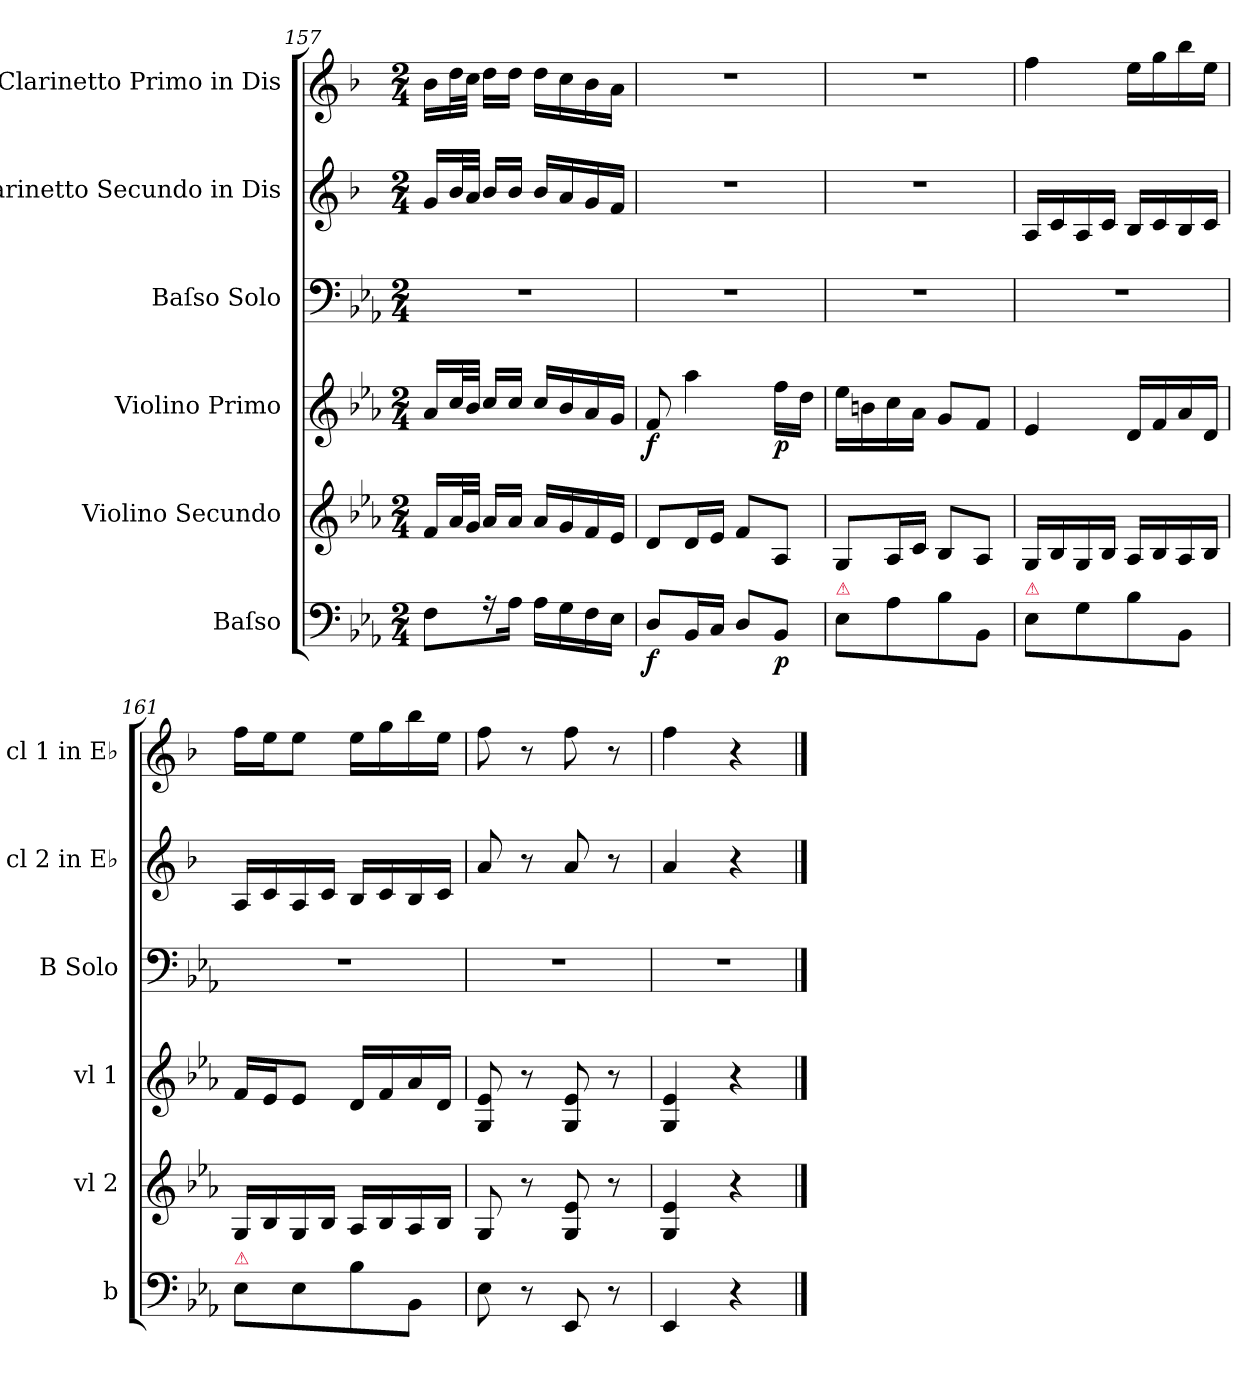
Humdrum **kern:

**kern	**dynam	**kern	**kern	**dynam	**kern	**kern	**kern
*part6	*part6	*part5	*part4	*part4	*part3	*part2	*part1
*staff6	*staff6	*staff5	*staff4	*staff4	*staff3	*staff2	*staff1
*I"Baſso	*	*I"Violino Secundo	*I"Violino Primo	*	*I"Baſso Solo	*I"Clarinetto Secundo in Dis	*I"Clarinetto Primo in Dis
*I'b	*	*I'vl 2	*I'vl 1	*	*I'B Solo	*I'cl 2 in E♭	*I'cl 1 in E♭
*clefF4	*	*clefG2	*clefG2	*	*clefF4	*clefG2	*clefG2
*	*	*	*	*	*	*ITrd1c2	*ITrd1c2
*k[b-e-a-]	*	*k[b-e-a-]	*k[b-e-a-]	*	*k[b-e-a-]	*k[b-e-a-]	*k[b-e-a-]
*E-:	*	*E-:	*E-:	*	*E-:	*E-:	*E-:
*M2/4	*	*M2/4	*M2/4	*	*M2/4	*M2/4	*M2/4
=157	=157	=157	=157	=157	=157	=157	=157
8F\L	.	16f/LL	16a-/LL	.	2r	16f/LL	16a-\LL
.	.	32a-/L	32cc/L	.	.	32a-/L	32cc\L
.	.	32g/JJJ	32b-/JJJ	.	.	32g/JJJ	32b-\JJJ
16r	.	16a-/LL	16cc/LL	.	.	16a-/LL	16cc\LL
16A-\Jk	.	16a-/JJ	16cc/JJ	.	.	16a-/JJ	16cc\JJ
16A-\LL	.	16a-/LL	16cc/LL	.	.	16a-/LL	16cc\LL
16G\	.	16g/	16b-/	.	.	16g/	16b-\
16F\	.	16f/	16a-/	.	.	16f/	16a-\
16E-\JJ	.	16e-/JJ	16g/JJ	.	.	16e-/JJ	16g\JJ
=158	=158	=158	=158	=158	=158	=158	=158
8D/L	f	8d/L	8f/	f	2r	2r	2r
16BB-/L	.	16d/L	4aa-\	.	.	.	.
16C/JJ	.	16e-/JJ	.	.	.	.	.
8D/L	.	8f/L	.	.	.	.	.
8BB-/J	p	8A-/J	16ff\LL	p	.	.	.
.	.	.	16dd\JJ	.	.	.	.
=159	=159	=159	=159	=159	=159	=159	=159
!LO:TX:a:color=crimson:t=⚠	!	!	!	!	!	!	!
8E-\L	.	8G/L	16ee-\LL	.	2r	2r	2r
.	.	.	16bn\	.	.	.	.
8A-\	.	16A-/L	16cc\	.	.	.	.
.	.	16c/JJ	16a-\JJ	.	.	.	.
8B-\	.	8B-/L	8g/L	.	.	.	.
8BB-/J	.	8A-/J	8f/J	.	.	.	.
=160	=160	=160	=160	=160	=160	=160	=160
!LO:TX:a:color=crimson:t=⚠	!	!	!	!	!	!	!
8E-\L	.	16G/LL	4e-/	.	2r	16G/LL	4ee-\
.	.	16B-/	.	.	.	16B-/	.
8G\	.	16G/	.	.	.	16G/	.
.	.	16B-/JJ	.	.	.	16B-/JJ	.
8B-\	.	16A-/LL	16d/LL	.	.	16A-/LL	16dd\LL
.	.	16B-/	16f/	.	.	16B-/	16ff\
8BB-/J	.	16A-/	16a-/	.	.	16A-/	16aa-\
.	.	16B-/JJ	16d/JJ	.	.	16B-/JJ	16dd\JJ
=161	=161	=161	=161	=161	=161	=161	=161
!LO:TX:a:color=crimson:t=⚠	!	!	!	!	!	!	!
8E-\L	.	16G/LL	16f/LL	.	2r	16G/LL	16ee-\LL
.	.	16B-/	16e-/J	.	.	16B-/	16dd\J
8E-\	.	16G/	8e-/J	.	.	16G/	8dd\J
.	.	16B-/JJ	.	.	.	16B-/JJ	.
8B-\	.	16A-/LL	16d/LL	.	.	16A-/LL	16dd\LL
.	.	16B-/	16f/	.	.	16B-/	16ff\
8BB-/J	.	16A-/	16a-/	.	.	16A-/	16aa-\
.	.	16B-/JJ	16d/JJ	.	.	16B-/JJ	16dd\JJ
=162	=162	=162	=162	=162	=162	=162	=162
8E-\	.	8G/	8G/ 8e-/	.	2r	8g/	8ee-\
8r	.	8r	8r	.	.	8r	8r
8EE-/	.	8G/ 8e-/	8G/ 8e-/	.	.	8g/	8ee-\
8r	.	8r	8r	.	.	8r	8r
=163	=163	=163	=163	=163	=163	=163	=163
4EE-/	.	4G/ 4e-/	4G/ 4e-/	.	2r	4g/	4ee-\
4r	.	4r	4r	.	.	4r	4r
==	==	==	==	==	==	==	==
*-	*-	*-	*-	*-	*-	*-	*-
